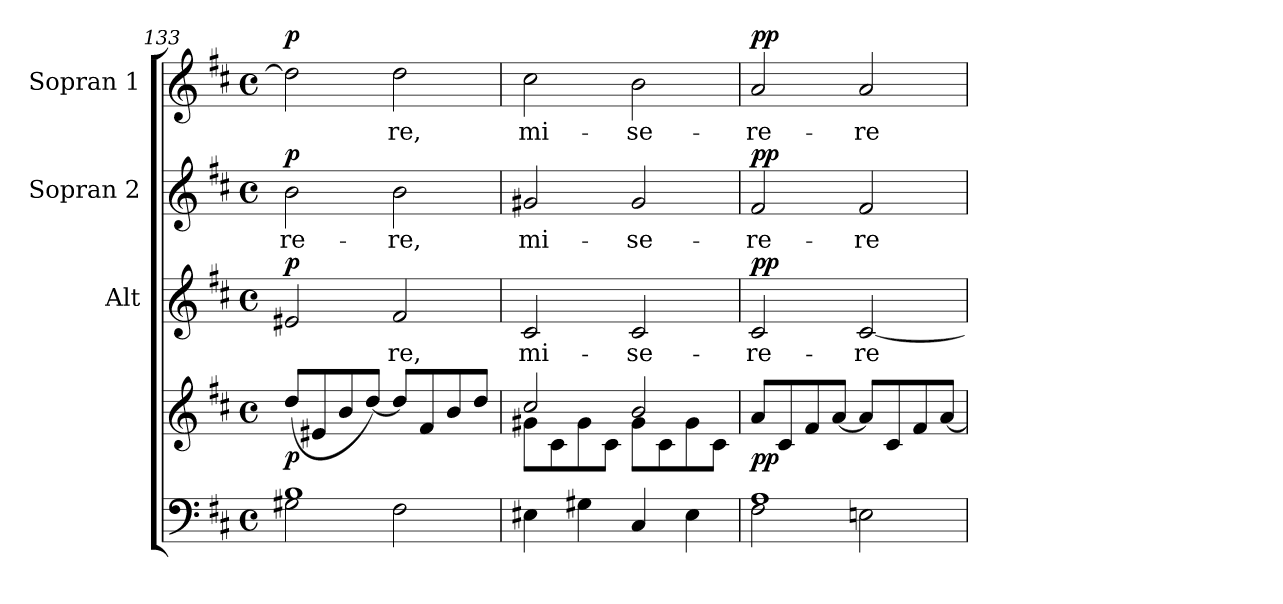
**kern	**kern	**dynam	**kern	**text	**dynam	**kern	**text	**dynam	**kern	**text	**dynam
*part4	*part4	*part4	*part3	*part3	*part3	*part2	*part2	*part2	*part1	*part1	*part1
*staff5	*staff4	*staff4/5	*staff3	*staff3	*staff3	*staff2	*staff2	*staff2	*staff1	*staff1	*staff1
*	*	*	*I"Alt	*	*	*I"Sopran 2	*	*	*I"Sopran 1	*	*
*	*	*	*I'A.	*	*	*I'S. 2	*	*	*I'S. 1	*	*
*clefF4	*clefG2	*	*clefG2	*	*	*clefG2	*	*	*clefG2	*	*
*k[f#c#]	*k[f#c#]	*	*k[f#c#]	*	*	*k[f#c#]	*	*	*k[f#c#]	*	*
*D:	*D:	*	*D:	*	*	*D:	*	*	*D:	*	*
*M4/4	*M4/4	*	*M4/4	*	*	*M4/4	*	*	*M4/4	*	*
*met(c)	*met(c)	*	*met(c)	*	*	*met(c)	*	*	*met(c)	*	*
=133	=133	=133	=133	=133	=133	=133	=133	=133	=133	=133	=133
*^	*	*	*	*	*	*	*	*	*	*	*
!	!	!	!LO:DY:b	!	!	!LO:DY:a	!	!LO:LY:b	!LO:DY:a	!	!	!LO:DY:a
1B	2G#X\	(<8dd/L	p	2e#X/	.	p	2b\	-re-	p	2dd\]	.	p
.	.	8e#X/	.	.	.	.	.	.	.	.	.	.
.	.	8b/	.	.	.	.	.	.	.	.	.	.
.	.	[8dd/J)	.	.	.	.	.	.	.	.	.	.
!	!	!	!	!	!LO:LY:b	!	!	!LO:LY:b	!	!	!LO:LY:b	!
.	2F#\	8dd/L]	.	2f#/	-re,	.	2b\	-re,	.	2dd\	-re,	.
.	.	8f#/	.	.	.	.	.	.	.	.	.	.
.	.	8b/	.	.	.	.	.	.	.	.	.	.
.	.	8dd/J	.	.	.	.	.	.	.	.	.	.
*v	*v	*	*	*	*	*	*	*	*	*	*	*
!!LO:PB:g=z
=134	=134	=134	=134	=134	=134	=134	=134	=134	=134	=134	=134
*	*^	*	*	*	*	*	*	*	*	*	*
!	!	!	!	!	!LO:LY:b	!	!	!LO:LY:b	!	!	!LO:LY:b	!
4E#X\	2cc#/	8g#X\L	.	2c#/	mi-	.	2g#X/	mi-	.	2cc#\	mi-	.
.	.	8c#\	.	.	.	.	.	.	.	.	.	.
4G#X\	.	8g#\	.	.	.	.	.	.	.	.	.	.
.	.	8c#\J	.	.	.	.	.	.	.	.	.	.
!	!	!	!	!	!LO:LY:b	!	!	!LO:LY:b	!	!	!LO:LY:b	!
4C#/	2b/	8g#\L	.	2c#/	-se-	.	2g#/	-se-	.	2b\	-se-	.
.	.	8c#\	.	.	.	.	.	.	.	.	.	.
4E#\	.	8g#\	.	.	.	.	.	.	.	.	.	.
.	.	8c#\J	.	.	.	.	.	.	.	.	.	.
=135	=135	=135	=135	=135	=135	=135	=135	=135	=135	=135	=135	=135
*^	*	*	*	*	*	*	*	*	*	*	*	*
!	!	!	!	!LO:DY:b	!	!LO:LY:b	!LO:DY:a	!	!LO:LY:b	!LO:DY:a	!	!LO:LY:b	!LO:DY:a
*	*	*v	*v	*	*	*	*	*	*	*	*	*	*
1A	2F#\	8a/L	pp	2c#/	-re-	pp	2f#/	-re-	pp	2a/	-re-	pp
.	.	8c#/	.	.	.	.	.	.	.	.	.	.
.	.	8f#/	.	.	.	.	.	.	.	.	.	.
.	.	[8a/J	.	.	.	.	.	.	.	.	.	.
!	!	!	!	!	!LO:LY:b	!	!	!LO:LY:b	!	!	!LO:LY:b	!
.	2En\	8a/L]	.	[2c#/	-re-	.	2f#/	-re	.	2a/	-re	.
.	.	8c#/	.	.	.	.	.	.	.	.	.	.
.	.	8f#/	.	.	.	.	.	.	.	.	.	.
.	.	[8a/J	.	.	.	.	.	.	.	.	.	.
*v	*v	*	*	*	*	*	*	*	*	*	*	*
=	=	=	=	=	=	=	=	=	=	=	=
*-	*-	*-	*-	*-	*-	*-	*-	*-	*-	*-	*-
